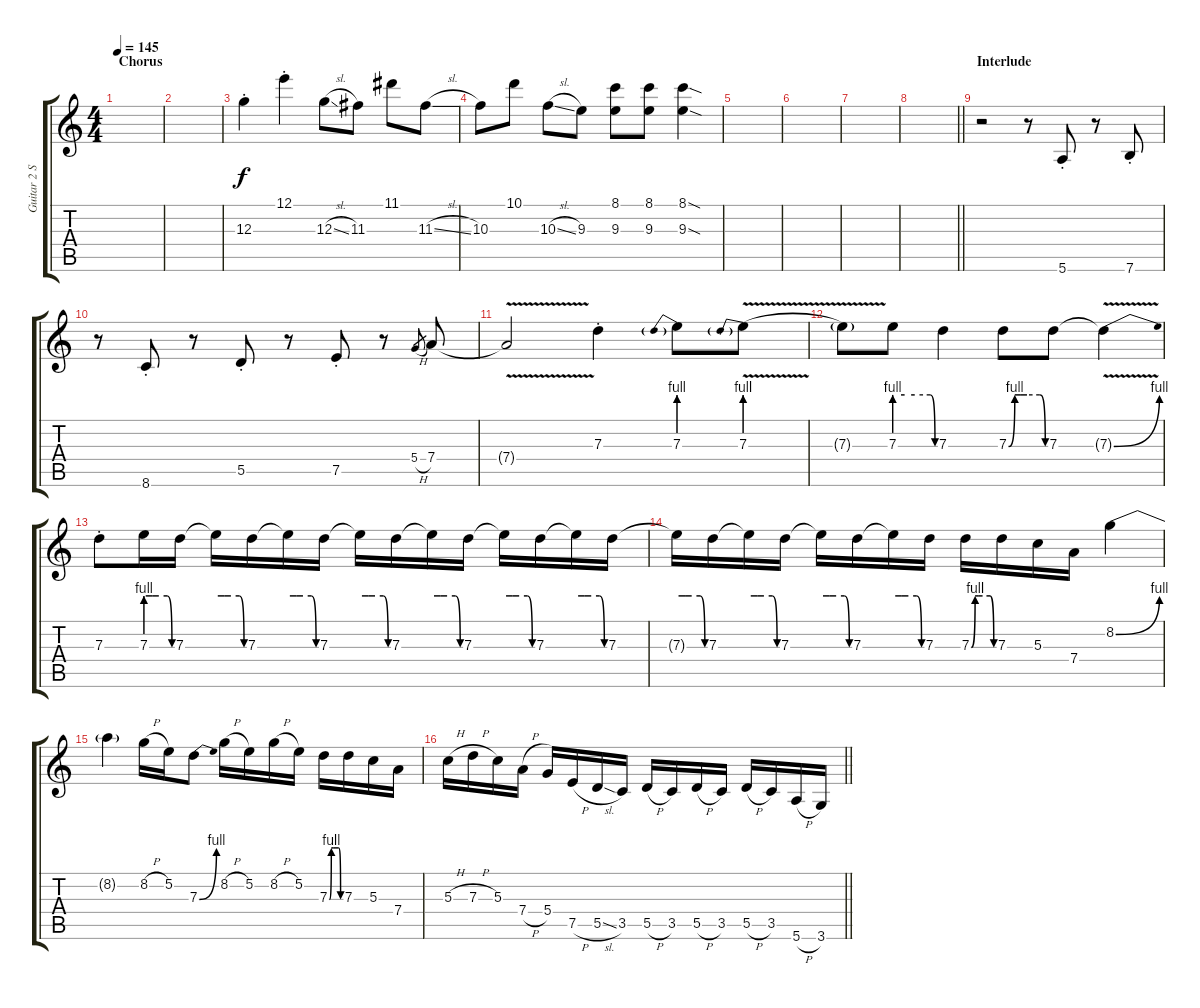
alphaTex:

\track ("Guitar 2 Solo" "Guitar 2 S") {instrument distortionguitar}
\staff {score tabs}
\tuning (E4 B3 G3 D3 A2 E2) {hide}
\ts (4 4)
\section ("" "Chorus")
\tempo 145
\clef g2
\ks c
|
|
12.3{st}.4 12.1{st}.4 12.3{sl}.8 11.3.8 11.1.8 11.3{sl}.8 |
10.3.8 10.1.8 10.3{sl}.8 9.3.8 (8.1 9.3).8 (8.1 9.3).8 (8.1{sod} 9.3{sod}).4 |
|
|
|
\barLineRight lightlight
|
\section ("" "Interlude")
r.2 r.8 5.6{st}.8 r.8 7.6{st}.8 |
r.8 8.6{st}.8 r.8 5.5{st}.8 r.8 7.5{st}.8 r.8 5.4{h}.8{gr} 7.4.8 |
7.4{v t}.2 7.3{st}.4 7.3{be (prebend 0 4 60 4)}.8 7.3{be (prebend 0 4 60 4) v}.8 |
7.3{t}.8 7.3{be (custom 0 4 15 4 30 4 53 4 60 0)}.8 7.3.4 7.3{be (custom 0 0 10 4 20 4 30 4 51 4 60 0)}.8 7.3.8 7.3{be (bend 0 0 60 4) v t}.4 |
7.3{st}.8 7.3{be (custom 0 4 15 4 30 4 49 4 60 0)}.16 7.3.16 7.3{be (custom 0 4 15 4 30 4 49 4 60 0) t}.16 7.3.16 7.3{be (custom 0 4 15 4 30 4 49 4 60 0) t}.16 7.3.16 7.3{be (custom 0 4 15 4 30 4 49 4 60 0) t}.16 7.3.16 7.3{be (custom 0 4 15 4 30 4 49 4 60 0) t}.16 7.3.16 7.3{be (custom 0 4 15 4 30 4 49 4 60 0) t}.16 7.3.16 7.3{be (custom 0 4 15 4 30 4 49 4 60 0) t}.16 7.3.16 |
7.3{be (custom 0 4 15 4 30 4 49 4 60 0) t}.16 7.3.16 7.3{be (custom 0 4 15 4 30 4 49 4 60 0) t}.16 7.3.16 7.3{be (custom 0 4 15 4 30 4 49 4 60 0) t}.16 7.3.16 7.3{be (custom 0 4 15 4 30 4 49 4 60 0) t}.16 7.3.16 7.3{be (custom 0 0 10 4 20 4 30 4 50 4 60 0)}.16 7.3.16 5.3.16 7.4.16 8.2{be (bend 0 0 60 4)}.4 |
8.2{t}.4 8.2{h}.16 5.2.16 7.3{be (bend 0 0 60 4)}.8 8.2{h}.16 5.2.16 8.2{h}.16 5.2.16 7.3{be (custom 0 0 10 4 20 4 30 4 50 4 60 0)}.16 7.3.16 5.3.16 7.4.16 |
\barLineRight lightlight
5.3{h}.16 7.3{h}.16 5.3.16 7.4{h}.16 5.4.16 7.5{h}.16 5.5{sl}.16 3.5.16 5.5{h}.16 3.5.16 5.5{h}.16 3.5.16 5.5{h}.16 3.5.16 5.6{h}.16 3.6.16
